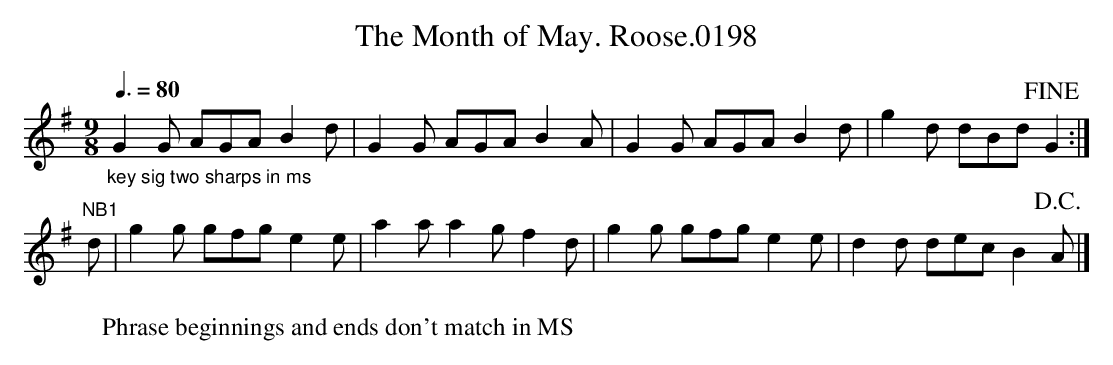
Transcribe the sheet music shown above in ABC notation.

X:1
T:Month of May. Roose.0198, The
M:9/8
L:1/8
Q:3/8=80
W:Phrase beginnings and ends don't match in MS
K:G
"_key sig two sharps in ms" G2 G AGA B2 d | G2 G AGA B2 A | G2 G AGA B2 d | g2 d dBd !fine!G2 :|
"^NB1"d | g2 g gfg e2 e | a2 a a2 g f2 d | g2 g gfg e2 e | d2 d dec B2 !D.C.!A |]
